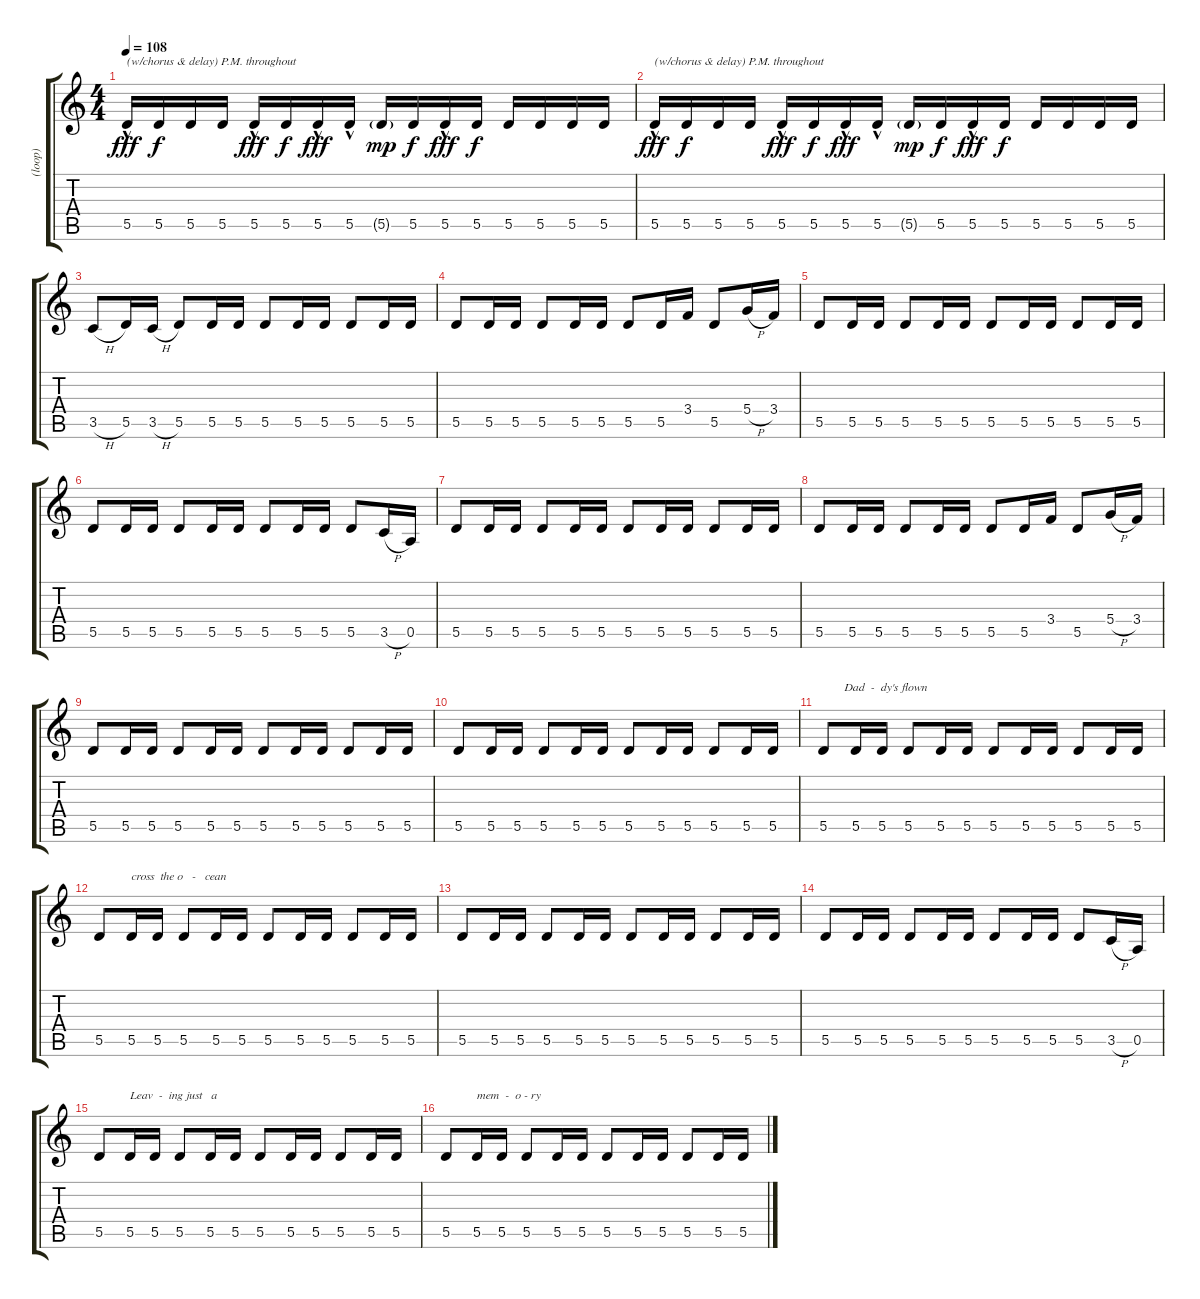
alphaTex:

\track ("(loop)" "(loop)") {instrument electricguitarmuted}
\staff {score tabs}
\tuning (E4 B3 G3 D3 A2 E2) {hide}
\ts (4 4)
\tempo 108
\clef g2
\ks c
5.5{hac}.16{txt "(w/chorus & delay) P.M. throughout" dy fff instrument electricguitarmuted} 5.5.16{dy f} 5.5.16 5.5.16 5.5{hac}.16{dy fff} 5.5.16{dy f} 5.5{hac}.16{dy fff} 5.5{hac}.16 5.5{g}.16{dy mp} 5.5.16{dy f} 5.5{hac}.16{dy fff} 5.5.16{dy f} 5.5.16 5.5.16 5.5.16 5.5.16 |
5.5{hac}.16{txt "(w/chorus & delay) P.M. throughout" dy fff} 5.5.16{dy f} 5.5.16 5.5.16 5.5{hac}.16{dy fff} 5.5.16{dy f} 5.5{hac}.16{dy fff} 5.5{hac}.16 5.5{g}.16{dy mp} 5.5.16{dy f} 5.5{hac}.16{dy fff} 5.5.16{dy f} 5.5.16 5.5.16 5.5.16 5.5.16 |
3.5{h}.8 5.5.16 3.5{h}.16 5.5.8 5.5.16 5.5.16 5.5.8 5.5.16 5.5.16 5.5.8 5.5.16 5.5.16 |
5.5.8 5.5.16 5.5.16 5.5.8 5.5.16 5.5.16 5.5.8 5.5.16 3.4.16 5.5.8 5.4{h}.16 3.4.16 |
5.5.8 5.5.16 5.5.16 5.5.8 5.5.16 5.5.16 5.5.8 5.5.16 5.5.16 5.5.8 5.5.16 5.5.16 |
5.5.8 5.5.16 5.5.16 5.5.8 5.5.16 5.5.16 5.5.8 5.5.16 5.5.16 5.5.8 3.5{h}.16 0.5.16 |
5.5.8 5.5.16 5.5.16 5.5.8 5.5.16 5.5.16 5.5.8 5.5.16 5.5.16 5.5.8 5.5.16 5.5.16 |
5.5.8 5.5.16 5.5.16 5.5.8 5.5.16 5.5.16 5.5.8 5.5.16 3.4.16 5.5.8 5.4{h}.16 3.4.16 |
5.5.8 5.5.16 5.5.16 5.5.8 5.5.16 5.5.16 5.5.8 5.5.16 5.5.16 5.5.8 5.5.16 5.5.16 |
5.5.8 5.5.16 5.5.16 5.5.8 5.5.16 5.5.16 5.5.8 5.5.16 5.5.16 5.5.8 5.5.16 5.5.16 |
5.5.8{txt "       Dad  -  dy's flown  "} 5.5.16 5.5.16 5.5.8 5.5.16 5.5.16 5.5.8 5.5.16 5.5.16 5.5.8 5.5.16 5.5.16 |
5.5.8 5.5.16{txt "cross  the o   -   cean"} 5.5.16 5.5.8 5.5.16 5.5.16 5.5.8 5.5.16 5.5.16 5.5.8 5.5.16 5.5.16 |
5.5.8 5.5.16 5.5.16 5.5.8 5.5.16 5.5.16 5.5.8 5.5.16 5.5.16 5.5.8 5.5.16 5.5.16 |
5.5.8 5.5.16 5.5.16 5.5.8 5.5.16 5.5.16 5.5.8 5.5.16 5.5.16 5.5.8 3.5{h}.16 0.5.16 |
5.5.8 5.5.16{txt "Leav  -  ing just   a "} 5.5.16 5.5.8 5.5.16 5.5.16 5.5.8 5.5.16 5.5.16 5.5.8 5.5.16 5.5.16 |
5.5.8 5.5.16{txt "mem  -  o - ry"} 5.5.16 5.5.8 5.5.16 5.5.16 5.5.8 5.5.16 5.5.16 5.5.8 5.5.16 5.5.16
